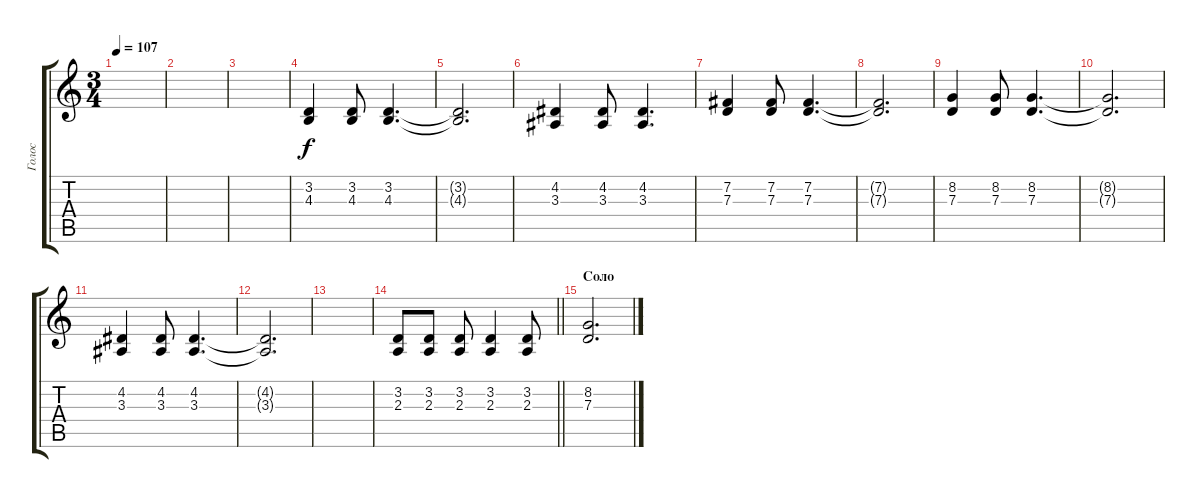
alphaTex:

\track ("Голос" "Голос") {instrument tenorsax}
\staff {score tabs}
\tuning (E4 B3 G3 D3 A2 E2) {hide}
\ts (3 4)
\tempo 107
\clef g2
\ks c
|
|
|
(3.2 4.3).4 (3.2 4.3).8 (3.2 4.3).4{d} |
(3.2{t} 4.3{t}).2{d} |
(4.2 3.3).4 (4.2 3.3).8 (4.2 3.3).4{d} |
(7.2 7.3).4 (7.2 7.3).8 (7.2 7.3).4{d} |
(7.2{t} 7.3{t}).2{d} |
(8.2 7.3).4 (8.2 7.3).8 (8.2 7.3).4{d} |
(8.2{t} 7.3{t}).2{d} |
(4.2 3.3).4 (4.2 3.3).8 (4.2 3.3).4{d} |
(4.2{t} 3.3{t}).2{d} |
|
\barLineRight lightlight
(3.2 2.3).8 (3.2 2.3).8 (3.2 2.3).8 (3.2 2.3).4 (3.2 2.3).8 |
\section ("" "Соло")
(8.2 7.3).2{d}
